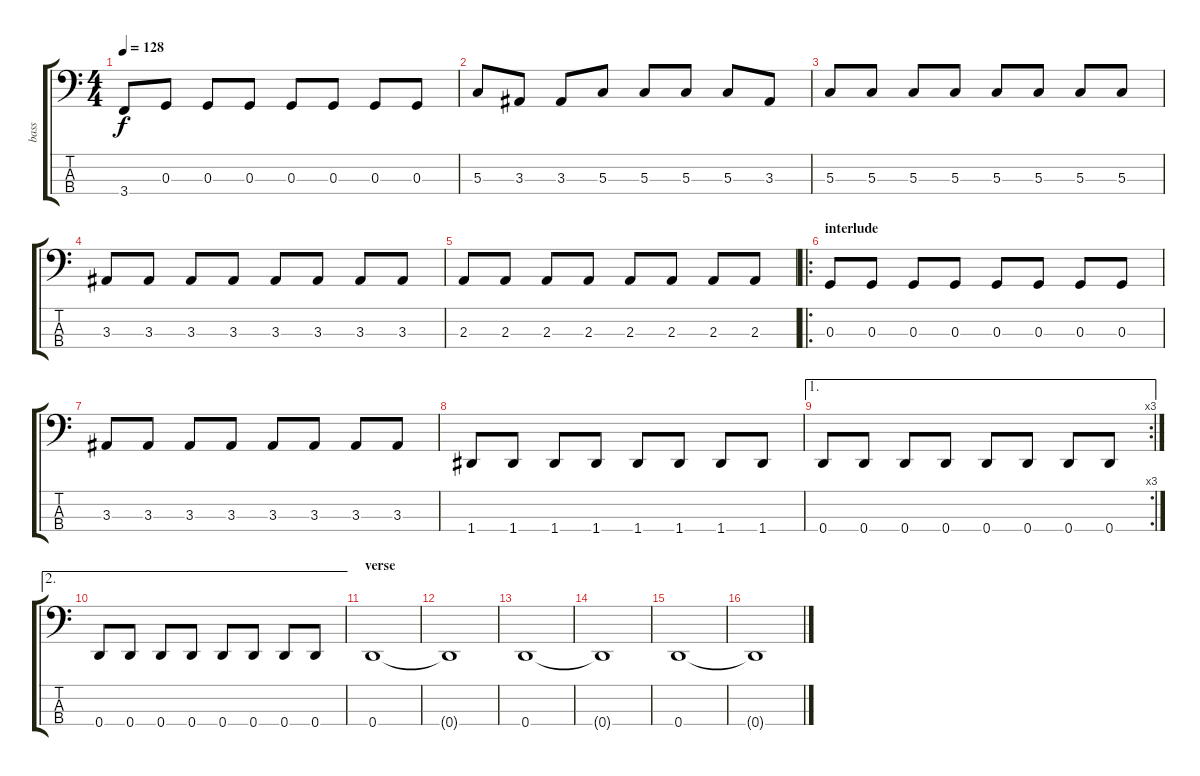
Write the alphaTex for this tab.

\track ("bass" "bass") {instrument electricbasspick}
\staff {score tabs}
\tuning (F2 C2 G1 D1) {hide}
\ts (4 4)
\tempo 128
\clef f4
\ks c
3.4.8{dy f} 0.3.8 0.3.8 0.3.8 0.3.8 0.3.8 0.3.8 0.3.8 |
5.3.8 3.3.8 3.3.8 5.3.8 5.3.8 5.3.8 5.3.8 3.3.8 |
5.3.8 5.3.8 5.3.8 5.3.8 5.3.8 5.3.8 5.3.8 5.3.8 |
3.3.8 3.3.8 3.3.8 3.3.8 3.3.8 3.3.8 3.3.8 3.3.8 |
2.3.8 2.3.8 2.3.8 2.3.8 2.3.8 2.3.8 2.3.8 2.3.8 |
\ro
\section ("" "interlude")
0.3.8 0.3.8 0.3.8 0.3.8 0.3.8 0.3.8 0.3.8 0.3.8 |
3.3.8 3.3.8 3.3.8 3.3.8 3.3.8 3.3.8 3.3.8 3.3.8 |
1.4.8 1.4.8 1.4.8 1.4.8 1.4.8 1.4.8 1.4.8 1.4.8 |
\ae 1
\rc 3
0.4.8 0.4.8 0.4.8 0.4.8 0.4.8 0.4.8 0.4.8 0.4.8 |
\ae 2
0.4.8 0.4.8 0.4.8 0.4.8 0.4.8 0.4.8 0.4.8 0.4.8 |
\section ("" "verse")
0.4.1 |
0.4{t}.1 |
0.4.1 |
0.4{t}.1 |
0.4.1 |
0.4{t}.1
